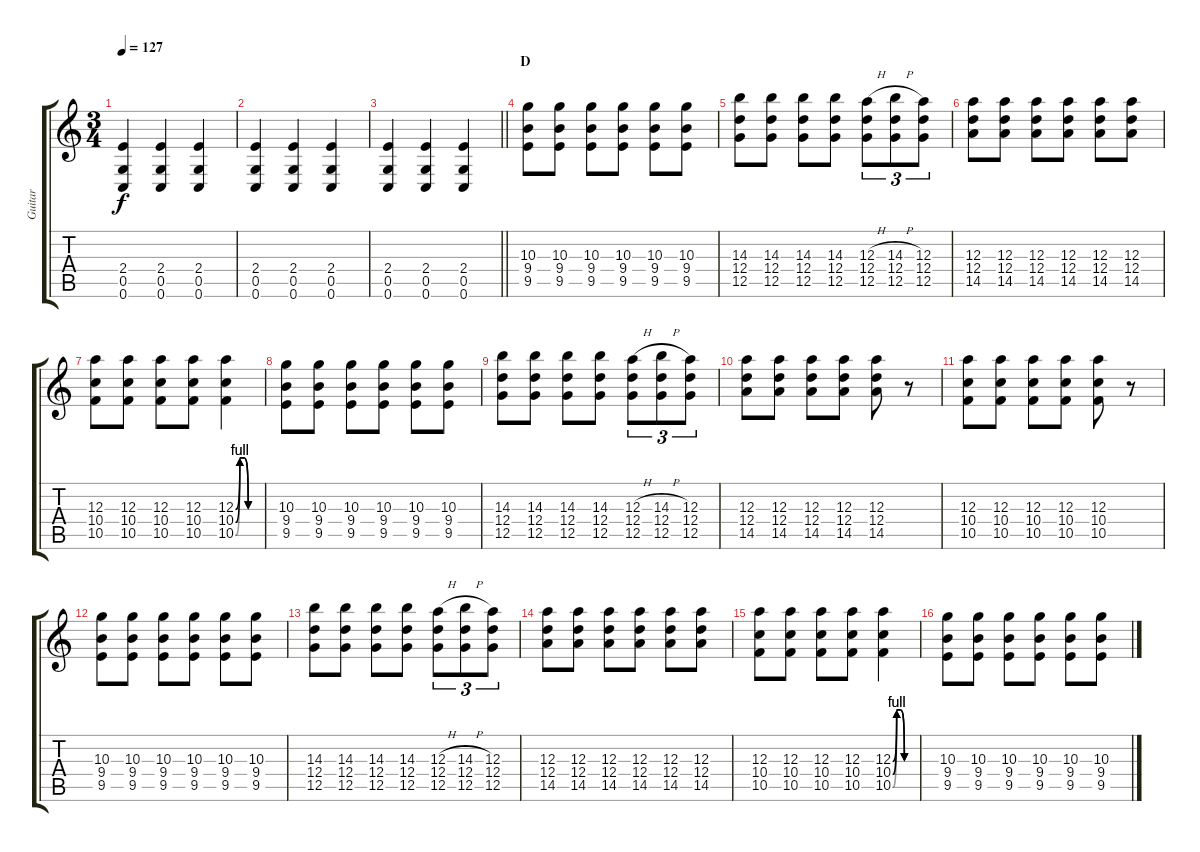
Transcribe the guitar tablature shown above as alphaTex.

\track ("Guitar" "Guitar") {instrument overdrivenguitar}
\staff {score tabs}
\tuning (G4 E4 A3 D3 G2 C2) {hide}
\ts (3 4)
\tempo 127
\clef g2
\ks c
(2.4 0.5 0.6).4{dy f} (2.4 0.5 0.6).4 (2.4 0.5 0.6).4 |
(2.4 0.5 0.6).4 (2.4 0.5 0.6).4 (2.4 0.5 0.6).4 |
\barLineRight lightlight
(2.4 0.5 0.6).4 (2.4 0.5 0.6).4 (2.4 0.5 0.6).4 |
\section ("" "D")
(10.3 9.4 9.5).8 (10.3 9.4 9.5).8 (10.3 9.4 9.5).8 (10.3 9.4 9.5).8 (10.3 9.4 9.5).8 (10.3 9.4 9.5).8 |
(14.3 12.4 12.5).8 (14.3 12.4 12.5).8 (14.3 12.4 12.5).8 (14.3 12.4 12.5).8 (12.3{h} 12.4 12.5).8{tu (3 2)} (14.3{h} 12.4 12.5).8{tu (3 2)} (12.3 12.4 12.5).8{tu (3 2)} |
(12.3 12.4 14.5).8 (12.3 12.4 14.5).8 (12.3 12.4 14.5).8 (12.3 12.4 14.5).8 (12.3 12.4 14.5).8 (12.3 12.4 14.5).8 |
(12.3 10.4 10.5).8 (12.3 10.4 10.5).8 (12.3 10.4 10.5).8 (12.3 10.4 10.5).8 (12.3{be (custom 0 0 10 4 20 4 30 0 60 0)} 10.4{be (custom 0 0 10 4 20 4 30 0 60 0)} 10.5{be (custom 0 0 10 4 20 4 30 0 60 0)}).4 |
(10.3 9.4 9.5).8 (10.3 9.4 9.5).8 (10.3 9.4 9.5).8 (10.3 9.4 9.5).8 (10.3 9.4 9.5).8 (10.3 9.4 9.5).8 |
(14.3 12.4 12.5).8 (14.3 12.4 12.5).8 (14.3 12.4 12.5).8 (14.3 12.4 12.5).8 (12.3{h} 12.4 12.5).8{tu (3 2)} (14.3{h} 12.4 12.5).8{tu (3 2)} (12.3 12.4 12.5).8{tu (3 2)} |
(12.3 12.4 14.5).8 (12.3 12.4 14.5).8 (12.3 12.4 14.5).8 (12.3 12.4 14.5).8 (12.3 12.4 14.5).8 r.8 |
(12.3 10.4 10.5).8 (12.3 10.4 10.5).8 (12.3 10.4 10.5).8 (12.3 10.4 10.5).8 (12.3 10.4 10.5).8 r.8 |
(10.3 9.4 9.5).8 (10.3 9.4 9.5).8 (10.3 9.4 9.5).8 (10.3 9.4 9.5).8 (10.3 9.4 9.5).8 (10.3 9.4 9.5).8 |
(14.3 12.4 12.5).8 (14.3 12.4 12.5).8 (14.3 12.4 12.5).8 (14.3 12.4 12.5).8 (12.3{h} 12.4 12.5).8{tu (3 2)} (14.3{h} 12.4 12.5).8{tu (3 2)} (12.3 12.4 12.5).8{tu (3 2)} |
(12.3 12.4 14.5).8 (12.3 12.4 14.5).8 (12.3 12.4 14.5).8 (12.3 12.4 14.5).8 (12.3 12.4 14.5).8 (12.3 12.4 14.5).8 |
(12.3 10.4 10.5).8 (12.3 10.4 10.5).8 (12.3 10.4 10.5).8 (12.3 10.4 10.5).8 (12.3{be (custom 0 0 10 4 20 4 30 0 60 0)} 10.4{be (custom 0 0 10 4 20 4 30 0 60 0)} 10.5{be (custom 0 0 10 4 20 4 30 0 60 0)}).4 |
(10.3 9.4 9.5).8 (10.3 9.4 9.5).8 (10.3 9.4 9.5).8 (10.3 9.4 9.5).8 (10.3 9.4 9.5).8 (10.3 9.4 9.5).8
